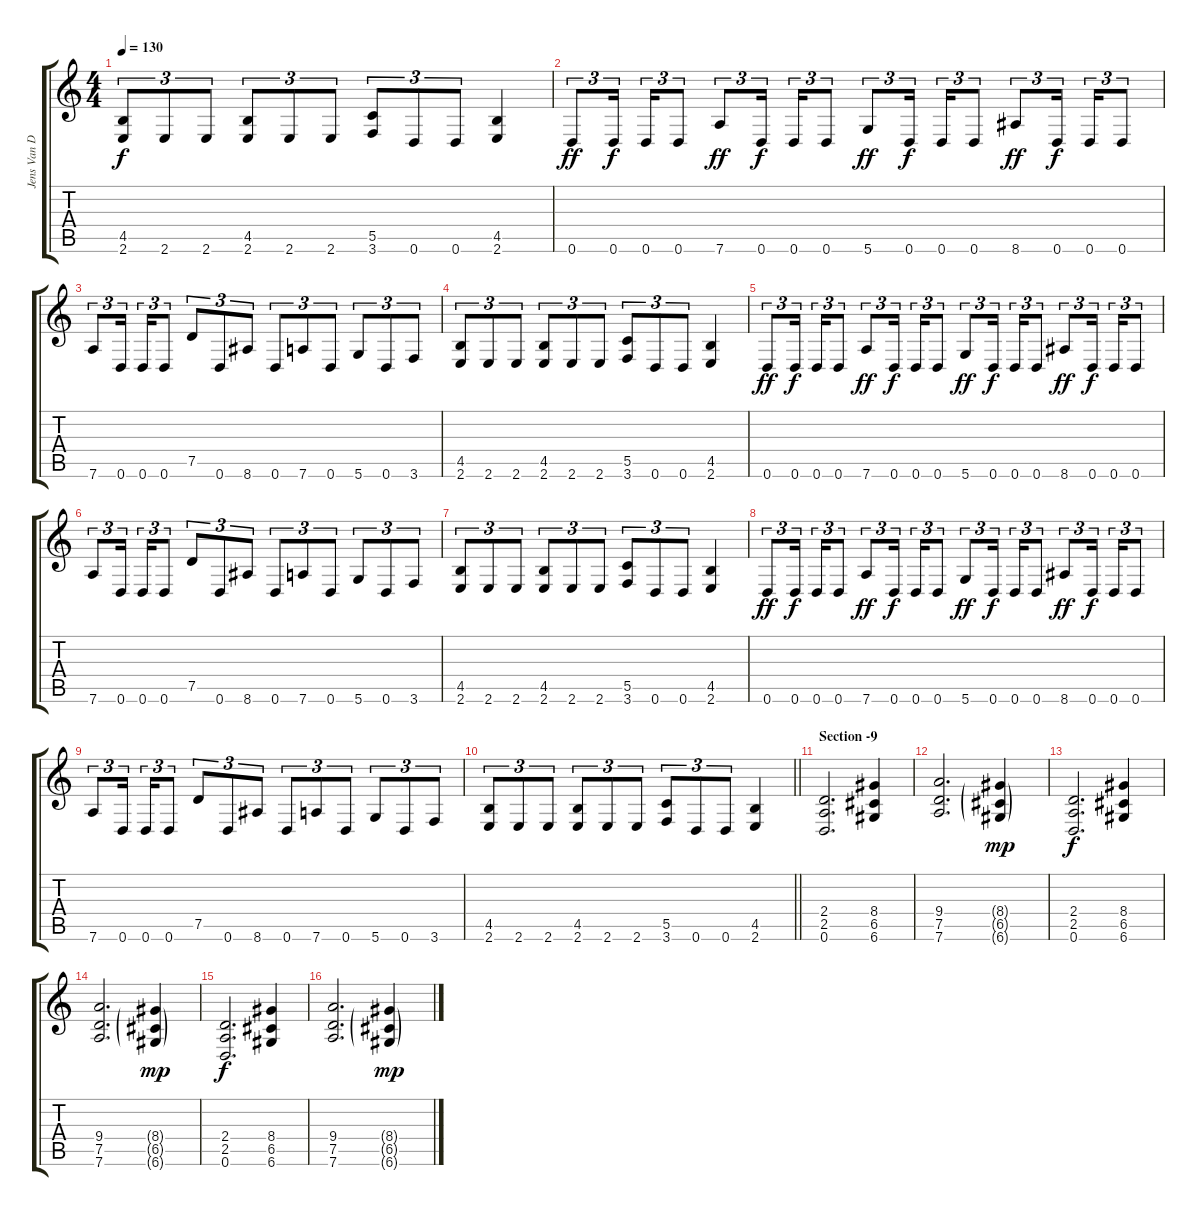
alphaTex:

\track ("Jens Van Der Valk" "Jens Van D") {instrument overdrivenguitar}
\staff {score tabs}
\tuning (D4 A3 F3 C3 G2 D2) {hide}
\ts (4 4)
\tempo 130
\clef g2
\ks c
(4.5 2.6).8{tu (3 2) dy f} 2.6.8{tu (3 2)} 2.6.8{tu (3 2)} (4.5 2.6).8{tu (3 2)} 2.6.8{tu (3 2)} 2.6.8{tu (3 2)} (5.5 3.6).8{tu (3 2)} 0.6.8{tu (3 2)} 0.6.8{tu (3 2)} (4.5 2.6).4 |
0.6.8{tu (3 2) dy ff} 0.6.16{tu (3 2) dy f beam splitsecondary} 0.6.16{tu (3 2)} 0.6.8{tu (3 2)} 7.6.8{tu (3 2) dy ff} 0.6.16{tu (3 2) dy f beam splitsecondary} 0.6.16{tu (3 2)} 0.6.8{tu (3 2)} 5.6.8{tu (3 2) dy ff} 0.6.16{tu (3 2) dy f beam splitsecondary} 0.6.16{tu (3 2)} 0.6.8{tu (3 2)} 8.6.8{tu (3 2) dy ff} 0.6.16{tu (3 2) dy f beam splitsecondary} 0.6.16{tu (3 2)} 0.6.8{tu (3 2)} |
7.6.8{tu (3 2)} 0.6.16{tu (3 2) beam splitsecondary} 0.6.16{tu (3 2)} 0.6.8{tu (3 2)} 7.5.8{tu (3 2)} 0.6.8{tu (3 2)} 8.6.8{tu (3 2)} 0.6.8{tu (3 2)} 7.6.8{tu (3 2)} 0.6.8{tu (3 2)} 5.6.8{tu (3 2)} 0.6.8{tu (3 2)} 3.6.8{tu (3 2)} |
(4.5 2.6).8{tu (3 2)} 2.6.8{tu (3 2)} 2.6.8{tu (3 2)} (4.5 2.6).8{tu (3 2)} 2.6.8{tu (3 2)} 2.6.8{tu (3 2)} (5.5 3.6).8{tu (3 2)} 0.6.8{tu (3 2)} 0.6.8{tu (3 2)} (4.5 2.6).4 |
0.6.8{tu (3 2) dy ff} 0.6.16{tu (3 2) dy f beam splitsecondary} 0.6.16{tu (3 2)} 0.6.8{tu (3 2)} 7.6.8{tu (3 2) dy ff} 0.6.16{tu (3 2) dy f beam splitsecondary} 0.6.16{tu (3 2)} 0.6.8{tu (3 2)} 5.6.8{tu (3 2) dy ff} 0.6.16{tu (3 2) dy f beam splitsecondary} 0.6.16{tu (3 2)} 0.6.8{tu (3 2)} 8.6.8{tu (3 2) dy ff} 0.6.16{tu (3 2) dy f beam splitsecondary} 0.6.16{tu (3 2)} 0.6.8{tu (3 2)} |
7.6.8{tu (3 2)} 0.6.16{tu (3 2) beam splitsecondary} 0.6.16{tu (3 2)} 0.6.8{tu (3 2)} 7.5.8{tu (3 2)} 0.6.8{tu (3 2)} 8.6.8{tu (3 2)} 0.6.8{tu (3 2)} 7.6.8{tu (3 2)} 0.6.8{tu (3 2)} 5.6.8{tu (3 2)} 0.6.8{tu (3 2)} 3.6.8{tu (3 2)} |
(4.5 2.6).8{tu (3 2)} 2.6.8{tu (3 2)} 2.6.8{tu (3 2)} (4.5 2.6).8{tu (3 2)} 2.6.8{tu (3 2)} 2.6.8{tu (3 2)} (5.5 3.6).8{tu (3 2)} 0.6.8{tu (3 2)} 0.6.8{tu (3 2)} (4.5 2.6).4 |
0.6.8{tu (3 2) dy ff} 0.6.16{tu (3 2) dy f beam splitsecondary} 0.6.16{tu (3 2)} 0.6.8{tu (3 2)} 7.6.8{tu (3 2) dy ff} 0.6.16{tu (3 2) dy f beam splitsecondary} 0.6.16{tu (3 2)} 0.6.8{tu (3 2)} 5.6.8{tu (3 2) dy ff} 0.6.16{tu (3 2) dy f beam splitsecondary} 0.6.16{tu (3 2)} 0.6.8{tu (3 2)} 8.6.8{tu (3 2) dy ff} 0.6.16{tu (3 2) dy f beam splitsecondary} 0.6.16{tu (3 2)} 0.6.8{tu (3 2)} |
7.6.8{tu (3 2)} 0.6.16{tu (3 2) beam splitsecondary} 0.6.16{tu (3 2)} 0.6.8{tu (3 2)} 7.5.8{tu (3 2)} 0.6.8{tu (3 2)} 8.6.8{tu (3 2)} 0.6.8{tu (3 2)} 7.6.8{tu (3 2)} 0.6.8{tu (3 2)} 5.6.8{tu (3 2)} 0.6.8{tu (3 2)} 3.6.8{tu (3 2)} |
\barLineRight lightlight
(4.5 2.6).8{tu (3 2)} 2.6.8{tu (3 2)} 2.6.8{tu (3 2)} (4.5 2.6).8{tu (3 2)} 2.6.8{tu (3 2)} 2.6.8{tu (3 2)} (5.5 3.6).8{tu (3 2)} 0.6.8{tu (3 2)} 0.6.8{tu (3 2)} (4.5 2.6).4 |
\section ("" "Section -9")
(2.4 2.5 0.6).2{d} (8.4 6.5 6.6).4 |
(9.4 7.5 7.6).2{d} (8.4{g} 6.5{g} 6.6{g}).4{dy mp} |
(2.4 2.5 0.6).2{d dy f} (8.4 6.5 6.6).4 |
(9.4 7.5 7.6).2{d} (8.4{g} 6.5{g} 6.6{g}).4{dy mp} |
(2.4 2.5 0.6).2{d dy f} (8.4 6.5 6.6).4 |
(9.4 7.5 7.6).2{d} (8.4{g} 6.5{g} 6.6{g}).4{dy mp}
